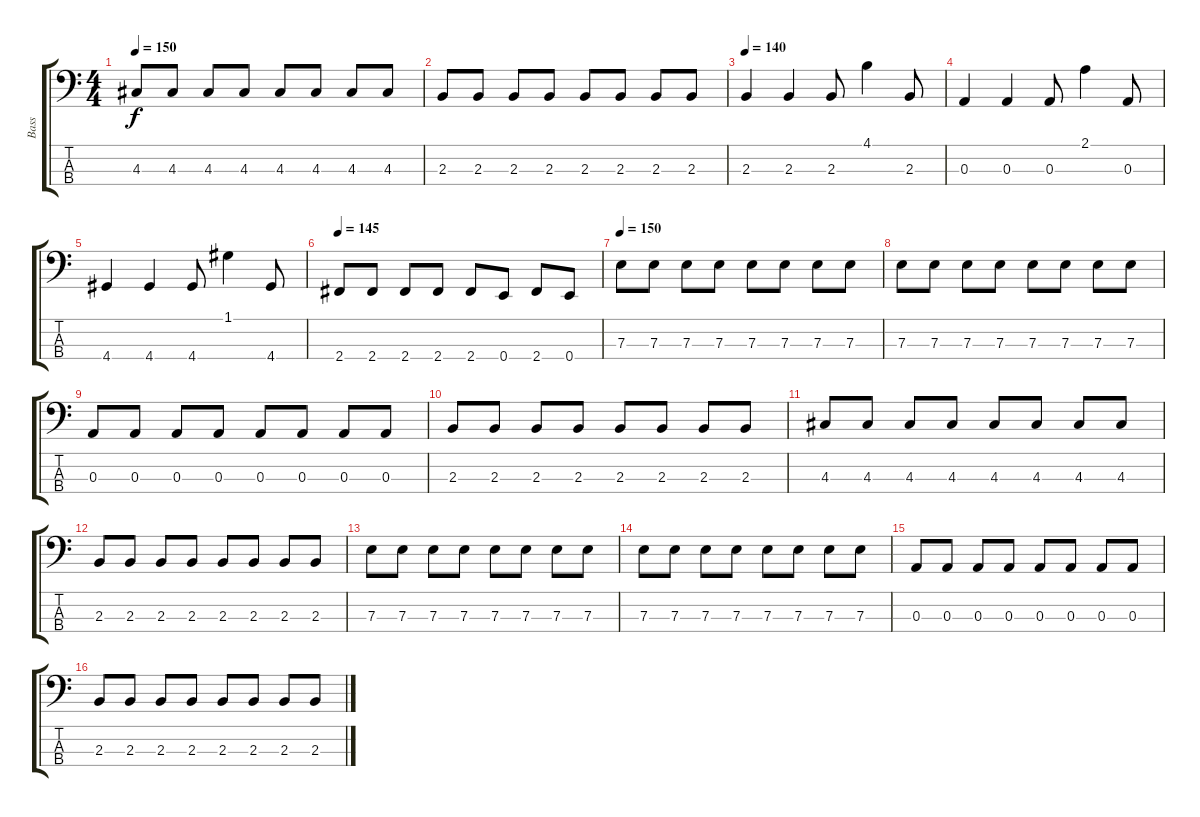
\track ("Bass" "Bass") {instrument electricbassfinger}
\staff {score tabs}
\tuning (G2 D2 A1 E1) {hide}
\ts (4 4)
\tempo 150
\clef f4
\ks c
4.3.8{dy f} 4.3.8 4.3.8 4.3.8 4.3.8 4.3.8 4.3.8 4.3.8 |
2.3.8 2.3.8 2.3.8 2.3.8 2.3.8 2.3.8 2.3.8 2.3.8 |
\tempo 140
2.3.4 2.3.4 2.3.8 4.1.4 2.3.8 |
0.3.4 0.3.4 0.3.8 2.1.4 0.3.8 |
4.4.4 4.4.4 4.4.8 1.1.4 4.4.8 |
\tempo 145
2.4.8 2.4.8 2.4.8 2.4.8 2.4.8 0.4.8 2.4.8 0.4.8 |
\tempo 150
7.3.8 7.3.8 7.3.8 7.3.8 7.3.8 7.3.8 7.3.8 7.3.8 |
7.3.8 7.3.8 7.3.8 7.3.8 7.3.8 7.3.8 7.3.8 7.3.8 |
0.3.8 0.3.8 0.3.8 0.3.8 0.3.8 0.3.8 0.3.8 0.3.8 |
2.3.8 2.3.8 2.3.8 2.3.8 2.3.8 2.3.8 2.3.8 2.3.8 |
4.3.8 4.3.8 4.3.8 4.3.8 4.3.8 4.3.8 4.3.8 4.3.8 |
2.3.8 2.3.8 2.3.8 2.3.8 2.3.8 2.3.8 2.3.8 2.3.8 |
7.3.8 7.3.8 7.3.8 7.3.8 7.3.8 7.3.8 7.3.8 7.3.8 |
7.3.8 7.3.8 7.3.8 7.3.8 7.3.8 7.3.8 7.3.8 7.3.8 |
0.3.8 0.3.8 0.3.8 0.3.8 0.3.8 0.3.8 0.3.8 0.3.8 |
2.3.8 2.3.8 2.3.8 2.3.8 2.3.8 2.3.8 2.3.8 2.3.8
